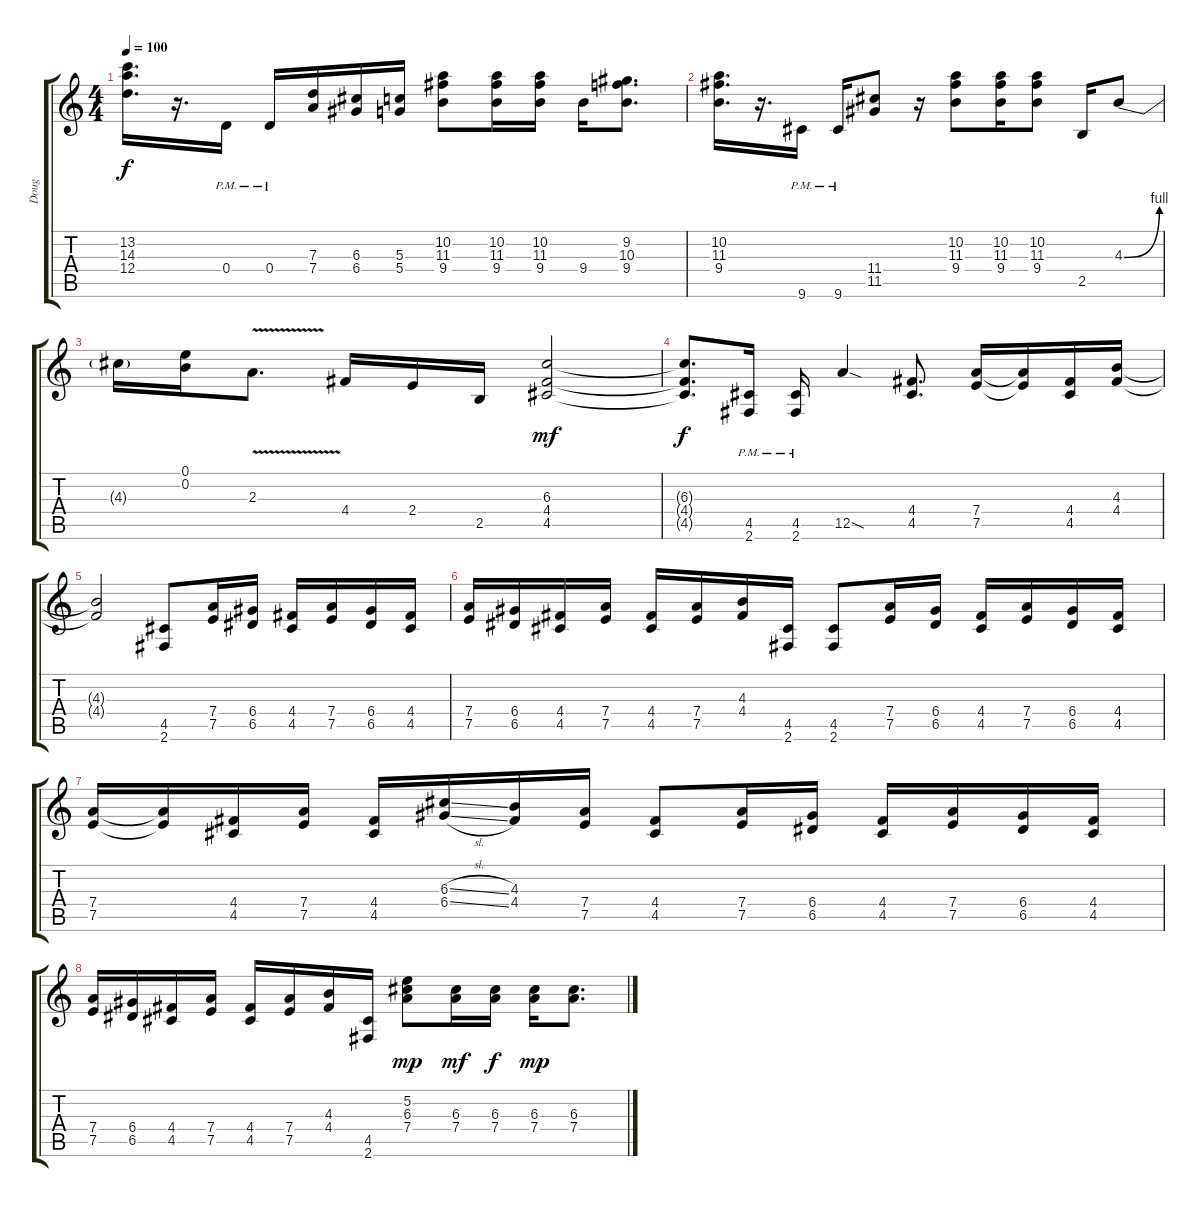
\track ("Doug" "Doug") {instrument overdrivenguitar}
\staff {score tabs}
\tuning (E4 B3 G3 D3 A2 E2) {hide}
\ts (4 4)
\tempo 100
\clef g2
\ks c
(13.2 14.3 12.4).16{d dy f} r.16{d} 0.4{pm}.16 0.4{pm}.16 (7.3 7.4).16 (6.3 6.4).16 (5.3 5.4).16 (10.2 11.3 9.4).8 (10.2 11.3 9.4).16 (10.2 11.3 9.4).16 9.4.16 (9.2 10.3 9.4).8{d} |
(10.2 11.3 9.4).16{d} r.16{d} 9.6{pm}.16 9.6{pm}.16 (11.4 11.5).8 r.16 (10.2 11.3 9.4).8 (10.2 11.3 9.4).16 (10.2 11.3 9.4).8 2.5.16 4.3{be (bend 0 0 60 4)}.8 |
4.3{t}.16 (0.1 0.2).16 2.3{v}.8{d} 4.4.16 2.4.16 2.5.16 (6.3 4.4 4.5).2{dy mf} |
(6.3{t} 4.4{t} 4.5{t}).8{d dy f} (4.5{pm} 2.6{pm}).16 (4.5{pm} 2.6{pm}).16 12.5{sod}.4 (4.4 4.5).8{d} (7.4 7.5).16 (7.4{t} 7.5{t}).16 (4.4 4.5).16 (4.3 4.4).16 |
(4.3{t} 4.4{t}).2 (4.5 2.6).8 (7.4 7.5).16 (6.4 6.5).16 (4.4 4.5).16 (7.4 7.5).16 (6.4 6.5).16 (4.4 4.5).16 |
(7.4 7.5).16 (6.4 6.5).16 (4.4 4.5).16 (7.4 7.5).16 (4.4 4.5).16 (7.4 7.5).16 (4.3 4.4).16 (4.5 2.6).16 (4.5 2.6).8 (7.4 7.5).16 (6.4 6.5).16 (4.4 4.5).16 (7.4 7.5).16 (6.4 6.5).16 (4.4 4.5).16 |
(7.4 7.5).16 (7.4{t} 7.5{t}).16 (4.4 4.5).16 (7.4 7.5).16 (4.4 4.5).16 (6.3{sl} 6.4{sl}).16 (4.3 4.4).16 (7.4 7.5).16 (4.4 4.5).8 (7.4 7.5).16 (6.4 6.5).16 (4.4 4.5).16 (7.4 7.5).16 (6.4 6.5).16 (4.4 4.5).16 |
(7.4 7.5).16 (6.4 6.5).16 (4.4 4.5).16 (7.4 7.5).16 (4.4 4.5).16 (7.4 7.5).16 (4.3 4.4).16 (4.5 2.6).16 (5.2 6.3 7.4).8{dy mp} (6.3 7.4).16{dy mf} (6.3 7.4).16{dy f} (6.3 7.4).16{dy mp} (6.3 7.4).8{d}
